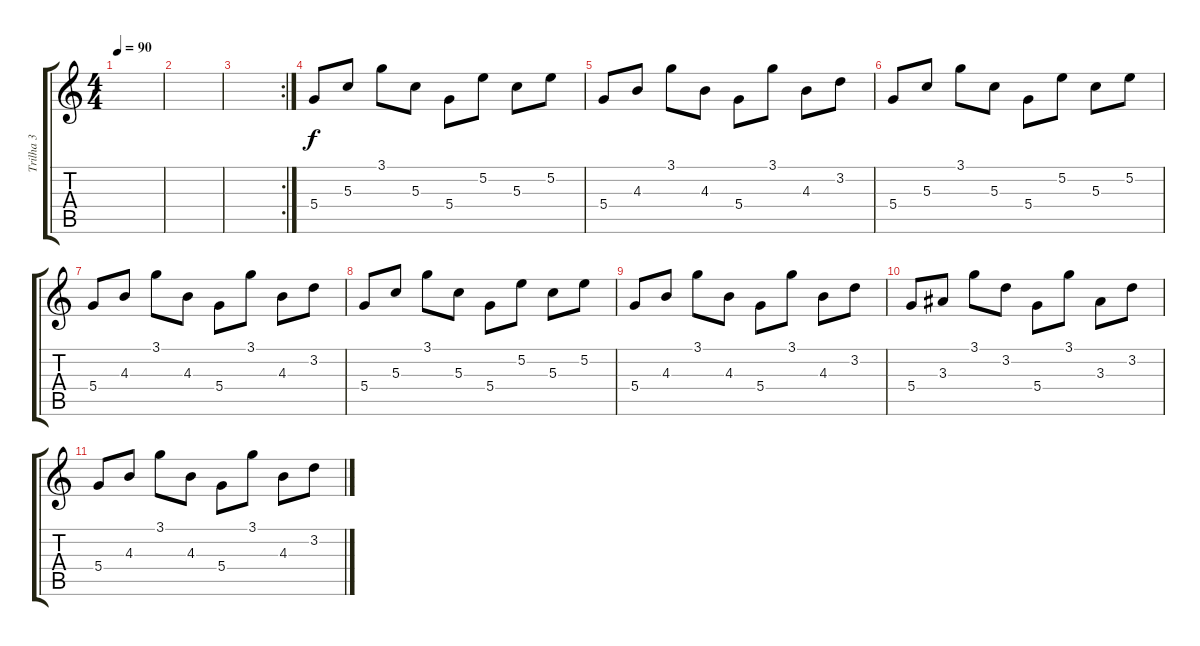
\track ("Trilha 3" "Trilha 3") {instrument electricguitarclean}
\staff {score tabs}
\tuning (E4 B3 G3 D3 A2 E2) {hide}
\ts (4 4)
\tempo 90
\clef g2
\ks c
|
|
\rc 2
|
5.4.8 5.3.8 3.1.8 5.3.8 5.4.8 5.2.8 5.3.8 5.2.8 |
5.4.8 4.3.8 3.1.8 4.3.8 5.4.8 3.1.8 4.3.8 3.2.8 |
5.4.8 5.3.8 3.1.8 5.3.8 5.4.8 5.2.8 5.3.8 5.2.8 |
5.4.8 4.3.8 3.1.8 4.3.8 5.4.8 3.1.8 4.3.8 3.2.8 |
5.4.8 5.3.8 3.1.8 5.3.8 5.4.8 5.2.8 5.3.8 5.2.8 |
5.4.8 4.3.8 3.1.8 4.3.8 5.4.8 3.1.8 4.3.8 3.2.8 |
5.4.8 3.3.8 3.1.8 3.2.8 5.4.8 3.1.8 3.3.8 3.2.8 |
5.4.8 4.3.8 3.1.8 4.3.8 5.4.8 3.1.8 4.3.8 3.2.8
